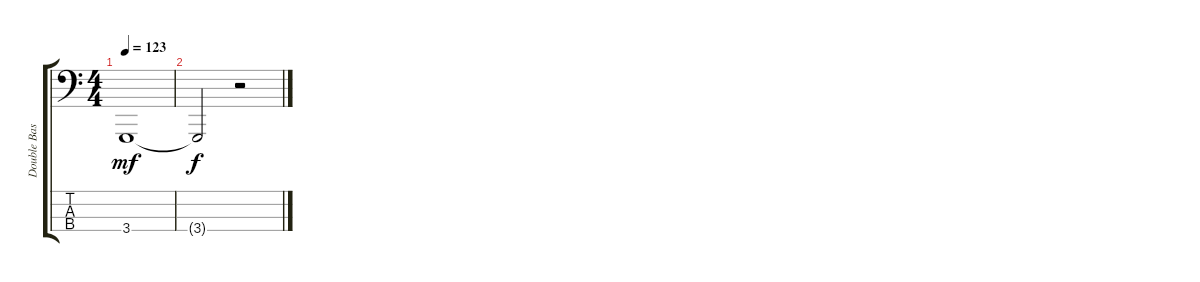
\track ("Double Bass" "Double Bas") {instrument pizzicatostrings}
\staff {score tabs}
\tuning (G2 D2 A1 E1) {hide}
\ts (4 4)
\tempo 123
\clef f4
\ks c
3.4.1{dy mf} |
3.4{t}.2{dy f} r.2
